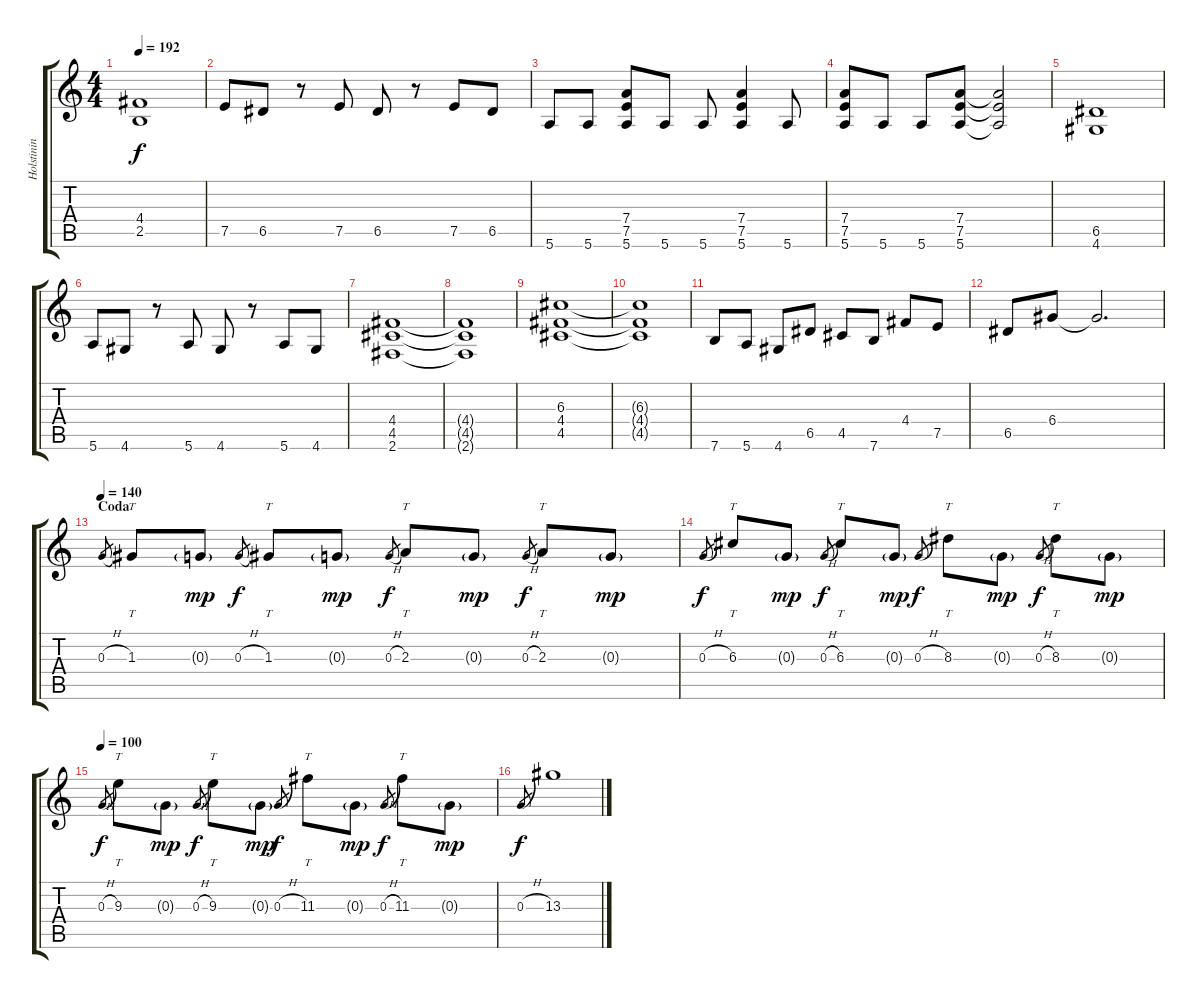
\track ("Holstinin 1" "Holstinin ") {instrument overdrivenguitar}
\staff {score tabs}
\tuning (E4 B3 G3 D3 A2 E2) {hide}
\ts (4 4)
\tempo 192
\clef g2
\ks c
(4.4 2.5).1{dy f} |
7.5.8 6.5.8 r.8 7.5.8 6.5.8 r.8 7.5.8 6.5.8 |
5.6.8 5.6.8 (7.4 7.5 5.6).8 5.6.8 5.6.8 (7.4 7.5 5.6).4 5.6.8 |
(7.4 7.5 5.6).8 5.6.8 5.6.8 (7.4 7.5 5.6).8 (7.4{t} 7.5{t} 5.6{t}).2 |
(6.5 4.6).1 |
5.6.8 4.6.8 r.8 5.6.8 4.6.8 r.8 5.6.8 4.6.8 |
(4.4 4.5 2.6).1 |
(4.4{t} 4.5{t} 2.6{t}).1 |
(6.3 4.4 4.5).1 |
(6.3{t} 4.4{t} 4.5{t}).1 |
7.6.8 5.6.8 4.6.8 6.5.8 4.5.8 7.6.8 4.4.8 7.5.8 |
6.5.8 6.4.8 6.4{t}.2{d} |
\section ("" "Coda")
\tempo 140
0.3{h}.8{gr} 1.3.8{tt} 0.3{g}.8{dy mp} 0.3{h}.8{gr dy f} 1.3.8{tt} 0.3{g}.8{dy mp} 0.3{h}.8{gr dy f} 2.3.8{tt} 0.3{g}.8{dy mp} 0.3{h}.8{gr dy f} 2.3.8{tt} 0.3{g}.8{dy mp} |
0.3{h}.8{gr dy f} 6.3.8{tt} 0.3{g}.8{dy mp} 0.3{h}.8{gr dy f} 6.3.8{tt} 0.3{g}.8{dy mp} 0.3{h}.8{gr dy f} 8.3.8{tt} 0.3{g}.8{dy mp} 0.3{h}.8{gr dy f} 8.3.8{tt} 0.3{g}.8{dy mp} |
\tempo 100
0.3{h}.8{gr dy f} 9.3.8{tt} 0.3{g}.8{dy mp} 0.3{h}.8{gr dy f} 9.3.8{tt} 0.3{g}.8{dy mp} 0.3{h}.8{gr dy f} 11.3.8{tt} 0.3{g}.8{dy mp} 0.3{h}.8{gr dy f} 11.3.8{tt} 0.3{g}.8{dy mp} |
0.3{h}.8{gr dy f} 13.3.1
